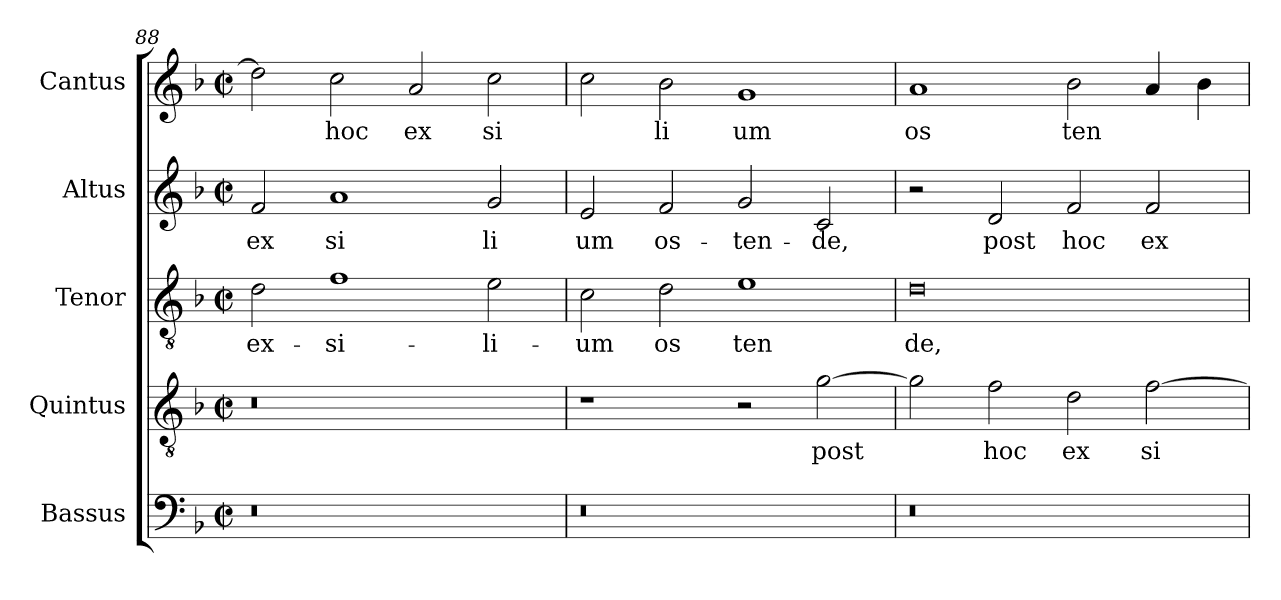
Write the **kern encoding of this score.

**kern	**kern	**text	**kern	**text	**kern	**text	**kern	**text
*part5	*part4	*part4	*part3	*part3	*part2	*part2	*part1	*part1
*staff5	*staff4	*staff4	*staff3	*staff3	*staff2	*staff2	*staff1	*staff1
*I"Bassus	*I"Quintus	*	*I"Tenor	*	*I"Altus	*	*I"Cantus	*
*clefF4	*clefGv2	*	*clefGv2	*	*clefG2	*	*clefG2	*
*k[b-]	*k[b-]	*	*k[b-]	*	*k[b-]	*	*k[b-]	*
*F:	*F:	*	*F:	*	*F:	*	*F:	*
*M2/2	*M2/2	*	*M2/2	*	*M2/2	*	*M2/2	*
*met(c|)	*met(c|)	*	*met(c|)	*	*met(c|)	*	*met(c|)	*
=88	=88	=88	=88	=88	=88	=88	=88	=88
!	!	!	!	!LO:LY:b:cj	!	!LO:LY:b:cj	!	!
0r	0r	.	2d\	ex-	2f/	ex	2dd\]	.
!	!	!	!	!LO:LY:b:cj	!	!LO:LY:b:cj	!	!LO:LY:b:cj
.	.	.	1f	-si-	1a	si	2cc\	hoc
!	!	!	!	!	!	!	!	!LO:LY:b:cj
.	.	.	.	.	.	.	2a/	ex
!	!	!	!	!LO:LY:b:cj	!	!LO:LY:b:cj	!	!LO:LY:b:cj
.	.	.	2e\	-li-	2g/	li	2cc\	si
!!LO:LB:g=z
=89	=89	=89	=89	=89	=89	=89	=89	=89
!	!	!	!	!LO:LY:b:cj	!	!LO:LY:b:cj	!	!
0r	1r	.	2c\	-um	2e/	um	2cc\	.
!	!	!	!	!LO:LY:b:cj	!	!LO:LY:b:cj	!	!LO:LY:b:cj
.	.	.	2d\	os	2f/	os-	2b-\	li
!	!	!	!	!LO:LY:b:cj	!	!LO:LY:b:cj	!	!LO:LY:b:cj
.	2r	.	1e	ten	2g/	-ten-	1g	um
!	!	!LO:LY:b	!	!	!	!LO:LY:b:cj	!	!
.	[>2g\	post	.	.	2c/	-de,	.	.
=90	=90	=90	=90	=90	=90	=90	=90	=90
!	!	!	!	!LO:LY:b:cj	!	!	!	!LO:LY:b:cj
0r	2g\]	.	0d	de,	2r	.	1a	os
!	!	!LO:LY:b:cj	!	!	!	!LO:LY:b:cj	!	!
.	2f\	hoc	.	.	2d/	post	.	.
!	!	!LO:LY:b:cj	!	!	!	!LO:LY:b:cj	!	!LO:LY:b
.	2d\	ex	.	.	2f/	hoc	2b-\	ten
!	!	!LO:LY:b:cj	!	!	!	!LO:LY:b:cj	!	!
.	[>2f\	si	.	.	2f/	ex-	4a/	.
.	.	.	.	.	.	.	4b-\	.
=	=	=	=	=	=	=	=	=
*-	*-	*-	*-	*-	*-	*-	*-	*-
